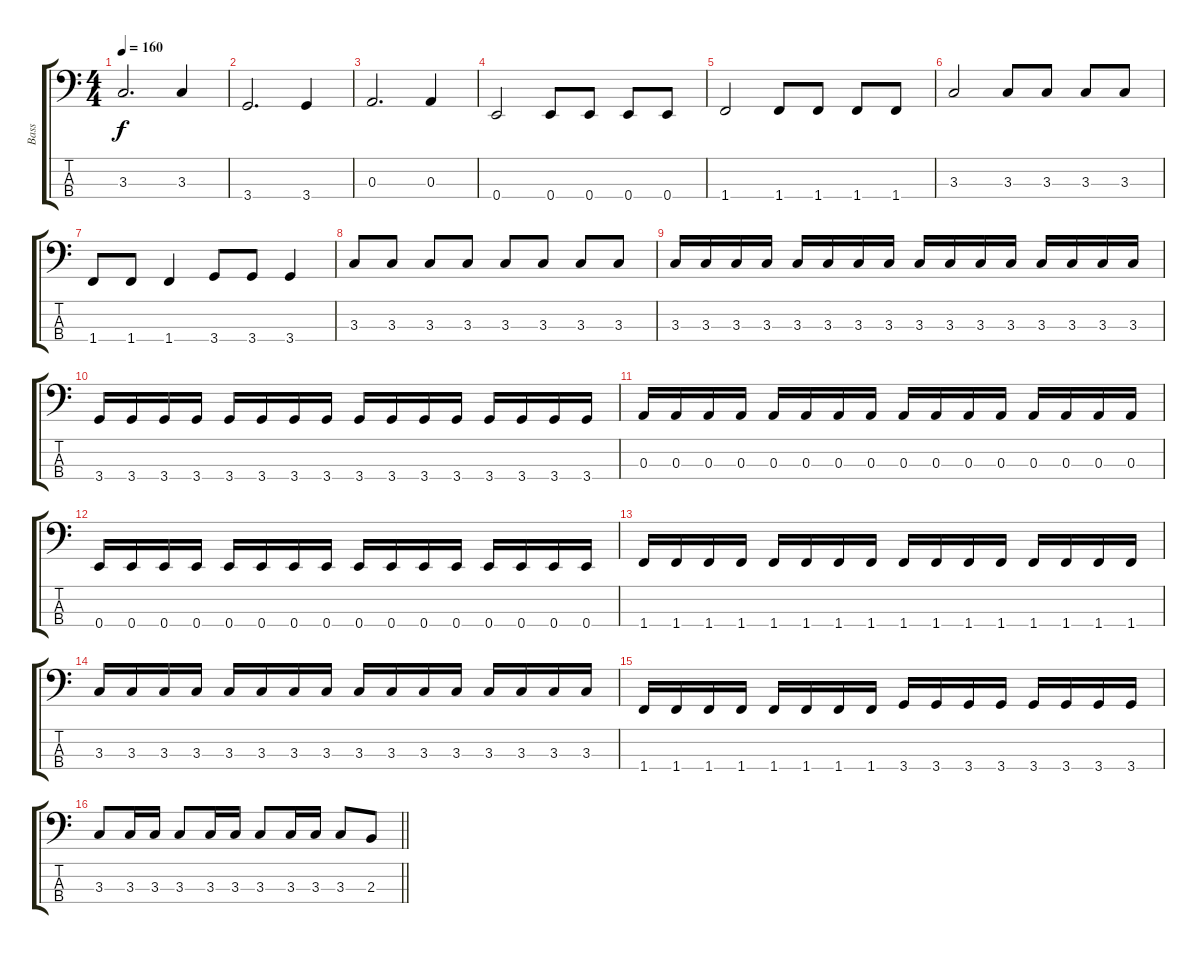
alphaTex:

\track ("Bass" "Bass") {instrument electricbasspick}
\staff {score tabs}
\tuning (G2 D2 A1 E1) {hide}
\ts (4 4)
\tempo 160
\clef f4
\ks c
3.3.2{d dy f} 3.3.4 |
3.4.2{d} 3.4.4 |
0.3.2{d} 0.3.4 |
0.4.2 0.4.8 0.4.8 0.4.8 0.4.8 |
1.4.2 1.4.8 1.4.8 1.4.8 1.4.8 |
3.3.2 3.3.8 3.3.8 3.3.8 3.3.8 |
1.4.8 1.4.8 1.4.4 3.4.8 3.4.8 3.4.4 |
3.3.8 3.3.8 3.3.8 3.3.8 3.3.8 3.3.8 3.3.8 3.3.8 |
3.3.16 3.3.16 3.3.16 3.3.16 3.3.16 3.3.16 3.3.16 3.3.16 3.3.16 3.3.16 3.3.16 3.3.16 3.3.16 3.3.16 3.3.16 3.3.16 |
3.4.16 3.4.16 3.4.16 3.4.16 3.4.16 3.4.16 3.4.16 3.4.16 3.4.16 3.4.16 3.4.16 3.4.16 3.4.16 3.4.16 3.4.16 3.4.16 |
0.3.16 0.3.16 0.3.16 0.3.16 0.3.16 0.3.16 0.3.16 0.3.16 0.3.16 0.3.16 0.3.16 0.3.16 0.3.16 0.3.16 0.3.16 0.3.16 |
0.4.16 0.4.16 0.4.16 0.4.16 0.4.16 0.4.16 0.4.16 0.4.16 0.4.16 0.4.16 0.4.16 0.4.16 0.4.16 0.4.16 0.4.16 0.4.16 |
1.4.16 1.4.16 1.4.16 1.4.16 1.4.16 1.4.16 1.4.16 1.4.16 1.4.16 1.4.16 1.4.16 1.4.16 1.4.16 1.4.16 1.4.16 1.4.16 |
3.3.16 3.3.16 3.3.16 3.3.16 3.3.16 3.3.16 3.3.16 3.3.16 3.3.16 3.3.16 3.3.16 3.3.16 3.3.16 3.3.16 3.3.16 3.3.16 |
1.4.16 1.4.16 1.4.16 1.4.16 1.4.16 1.4.16 1.4.16 1.4.16 3.4.16 3.4.16 3.4.16 3.4.16 3.4.16 3.4.16 3.4.16 3.4.16 |
\barLineRight lightlight
3.3.8 3.3.16 3.3.16 3.3.8 3.3.16 3.3.16 3.3.8 3.3.16 3.3.16 3.3.8 2.3.8
